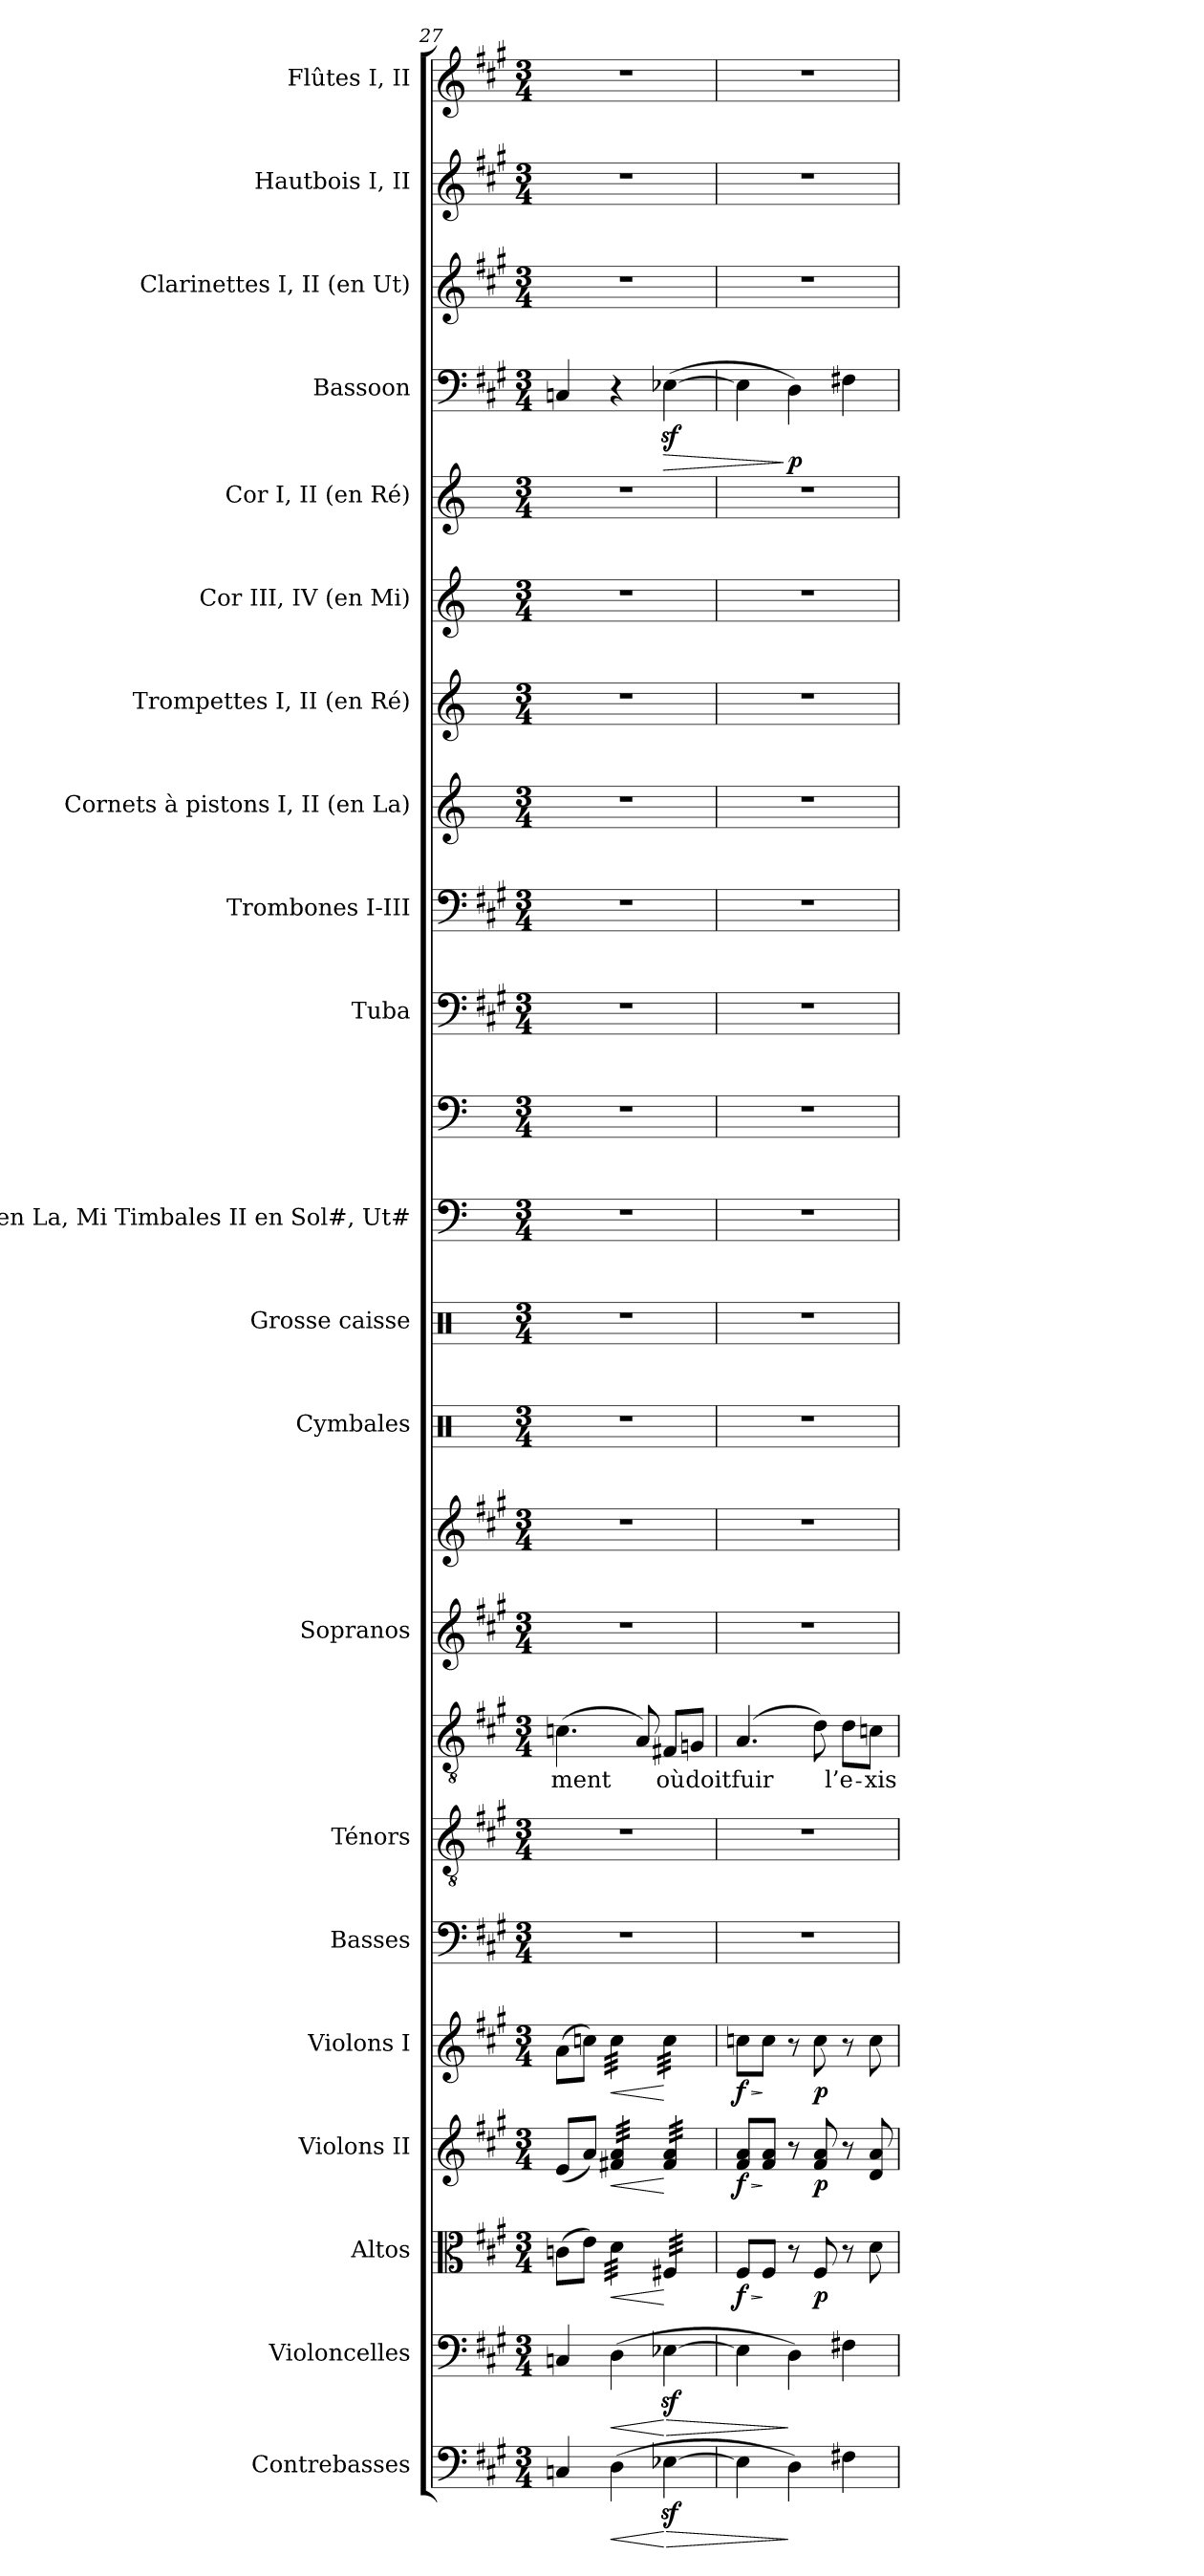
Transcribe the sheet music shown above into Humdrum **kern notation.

**kern	**dynam	**kern	**dynam	**kern	**dynam	**kern	**dynam	**kern	**dynam	**kern	**kern	**kern	**text	**kern	**kern	**kern	**kern	**kern	**kern	**kern	**kern	**kern	**kern	**kern	**kern	**kern	**dynam	**kern	**kern	**kern
*part21	*part21	*part20	*part20	*part19	*part19	*part18	*part18	*part17	*part17	*part16	*part15	*part15	*part15	*part14	*part14	*part13	*part12	*part11	*part11	*part10	*part9	*part8	*part7	*part6	*part5	*part4	*part4	*part3	*part2	*part1
*staff24	*staff24	*staff23	*staff23	*staff22	*staff22	*staff21	*staff21	*staff20	*staff20	*staff19	*staff18	*staff17	*staff17	*staff16	*staff15	*staff14	*staff13	*staff12	*staff11	*staff10	*staff9	*staff8	*staff7	*staff6	*staff5	*staff4	*staff4	*staff3	*staff2	*staff1
*I"Contrebasses	*	*I"Violoncelles	*	*I"Altos	*	*I"Violons II	*	*I"Violons I	*	*I"Basses	*I"Ténors	*	*	*I"Sopranos	*	*I"Cymbales	*I"Grosse caisse	*I"I en La, Mi  Timbales       II en Sol#, Ut#	*	*I"Tuba	*I"Trombones I-III	*I"Cornets à pistons I, II (en La)	*I"Trompettes I, II (en Ré)	*I"Cor III, IV (en Mi)	*I"Cor I, II (en Ré)	*I"Bassoon	*	*I"Clarinettes I, II (en Ut)	*I"Hautbois I, II	*I"Flûtes I, II
*I'Cb.	*	*I'Vlles	*	*I'Altos	*	*I'Vns II	*	*I'Vns I	*	*I'Basses	*I'Tén.	*	*	*I'Sopr.	*	*I'Cym.	*I'G. c.	*I'Timb.	*	*I'Tb.	*I'Trb.	*I'C.à p. (La)	*I'Tr. (Ré)	*I'Cor (Mi)	*I'Cor (Ré)	*	*	*I'Cl. (Ut)	*I'Hb.	*I'Fl.
*clefF4	*	*clefF4	*	*clefC3	*	*clefG2	*	*clefG2	*	*clefF4	*clefGv2	*clefGv2	*	*clefG2	*clefG2	*clefX	*clefX	*clefF4	*clefF4	*clefF4	*clefF4	*clefG2	*clefG2	*clefG2	*clefG2	*clefF4	*	*clefG2	*clefG2	*clefG2
*ITrd7c12	*	*	*	*	*	*	*	*	*	*	*ITrd7c12	*ITrd7c12	*	*	*	*	*	*	*	*	*	*ITrd2c3	*ITrd-1c-2	*ITrd5c8	*ITrd6c10	*	*	*	*	*
*k[f#c#g#]	*	*k[f#c#g#]	*	*k[f#c#g#]	*	*k[f#c#g#]	*	*k[f#c#g#]	*	*k[f#c#g#]	*k[f#c#g#]	*k[f#c#g#]	*	*k[f#c#g#]	*k[f#c#g#]	*k[]	*k[]	*k[]	*k[]	*k[f#c#g#]	*k[f#c#g#]	*k[f#c#g#]	*k[f#c#]	*k[f#c#g#d#]	*k[f#c#]	*k[f#c#g#]	*	*k[f#c#g#]	*k[f#c#g#]	*k[f#c#g#]
*A:	*	*A:	*	*A:	*	*A:	*	*A:	*	*A:	*A:	*A:	*	*A:	*A:	*C:	*C:	*C:	*C:	*A:	*A:	*A:	*D:	*E:	*D:	*A:	*	*A:	*A:	*A:
*M3/4	*	*M3/4	*	*M3/4	*	*M3/4	*	*M3/4	*	*M3/4	*M3/4	*M3/4	*	*M3/4	*M3/4	*M3/4	*M3/4	*M3/4	*M3/4	*M3/4	*M3/4	*M3/4	*M3/4	*M3/4	*M3/4	*M3/4	*	*M3/4	*M3/4	*M3/4
=27	=27	=27	=27	=27	=27	=27	=27	=27	=27	=27	=27	=27	=27	=27	=27	=27	=27	=27	=27	=27	=27	=27	=27	=27	=27	=27	=27	=27	=27	=27
!	!	!	!	!	!	!	!	!	!	!LO:N:vis=1	!LO:N:vis=1	!	!	!	!	!	!	!	!	!	!	!	!	!	!	!	!	!	!	!
!	!	!	!	!	!	!	!	!	!	!	!	!	!LO:LY:b:color=#000000	!LO:N:vis=1	!LO:N:vis=1	!LO:N:vis=1	!LO:N:vis=1	!LO:N:vis=1	!LO:N:vis=1	!LO:N:vis=1	!LO:N:vis=1	!LO:N:vis=1	!LO:N:vis=1	!LO:N:vis=1	!LO:N:vis=1	!	!	!LO:N:vis=1	!LO:N:vis=1	!LO:N:vis=1
4CCni/	.	4Cni/	.	(8cni\L	.	(8ei/L	.	(8ai\L	.	2.r	2.r	(4.Cni\	-ment	2.r	2.r	2.r	2.r	2.r	2.r	2.r	2.r	2.r	2.r	2.r	2.r	4Cni/	.	2.r	2.r	2.r
.	.	.	.	8ei\J)	.	8ai/J)	.	8ccni\J)	.	.	.	.	.	.	.	.	.	.	.	.	.	.	.	.	.	.	.	.	.	.
!	!LO:HP:b	!	!LO:HP:b	!	!LO:HP:b	!	!LO:HP:b	!	!LO:HP:b	!	!	!	!	!	!	!	!	!	!	!	!	!	!	!	!	!	!	!	!	!
*	*	*	*	*tremolo	*	*	*	*	*	*	*	*	*	*	*	*	*	*	*	*	*	*	*	*	*	*	*	*	*	*
*	*	*	*	*	*	*tremolo	*	*	*	*	*	*	*	*	*	*	*	*	*	*	*	*	*	*	*	*	*	*	*	*
*	*	*	*	*	*	*	*	*tremolo	*	*	*	*	*	*	*	*	*	*	*	*	*	*	*	*	*	*	*	*	*	*
(4DDi\	<	(4Di\	<	32di\LLL	<	32f#Xi/ 32aiLLL	<	32cci\LLL	<	.	.	.	.	.	.	.	.	.	.	.	.	.	.	.	.	4r	.	.	.	.
.	.	.	.	32di\	.	32f#Xi/ 32ai	.	32cci\	.	.	.	.	.	.	.	.	.	.	.	.	.	.	.	.	.	.	.	.	.	.
.	.	.	.	32di\	.	32f#Xi/ 32ai	.	32cci\	.	.	.	.	.	.	.	.	.	.	.	.	.	.	.	.	.	.	.	.	.	.
.	.	.	.	32di\	.	32f#Xi/ 32ai	.	32cci\	.	.	.	.	.	.	.	.	.	.	.	.	.	.	.	.	.	.	.	.	.	.
.	.	.	.	32di\	.	32f#Xi/ 32ai	.	32cci\	.	.	.	8AAi/)	.	.	.	.	.	.	.	.	.	.	.	.	.	.	.	.	.	.
.	.	.	.	32di\	.	32f#Xi/ 32ai	.	32cci\	.	.	.	.	.	.	.	.	.	.	.	.	.	.	.	.	.	.	.	.	.	.
.	.	.	.	32di\	.	32f#Xi/ 32ai	.	32cci\	.	.	.	.	.	.	.	.	.	.	.	.	.	.	.	.	.	.	.	.	.	.
.	.	.	.	32di\JJJ	.	32f#Xi/ 32aiJJJ	.	32cci\JJJ	.	.	.	.	.	.	.	.	.	.	.	.	.	.	.	.	.	.	.	.	.	.
!	!LO:HP:n=1:b	!	!LO:HP:n=1:b	!	!	!	!	!	!	!	!	!	!	!	!	!	!	!	!	!	!	!	!	!	!	!	!	!	!	!
!	!	!	!	!	!	!	!	!	!	!	!	!	!LO:LY:b:color=#000000	!	!	!	!	!	!	!	!	!	!	!	!	!	!LO:HP:b	!	!	!
[>4EE-Xzi\	[ >	[>4E-Xzi\	[ >	32F#Xi/LLL	[	32f#i/ 32aiLLL	[	32cci\LLL	[	.	.	8FF#Xi/L	où	.	.	.	.	.	.	.	.	.	.	.	.	([>4E-Xzi\	>	.	.	.
.	.	.	.	32F#Xi/	.	32f#i/ 32ai	.	32cci\	.	.	.	.	.	.	.	.	.	.	.	.	.	.	.	.	.	.	.	.	.	.
.	.	.	.	32F#Xi/	.	32f#i/ 32ai	.	32cci\	.	.	.	.	.	.	.	.	.	.	.	.	.	.	.	.	.	.	.	.	.	.
.	.	.	.	32F#Xi/	.	32f#i/ 32ai	.	32cci\	.	.	.	.	.	.	.	.	.	.	.	.	.	.	.	.	.	.	.	.	.	.
!	!	!	!	!	!	!	!	!	!	!	!	!	!LO:LY:b:color=#000000	!	!	!	!	!	!	!	!	!	!	!	!	!	!	!	!	!
.	.	.	.	32F#Xi/	.	32f#i/ 32ai	.	32cci\	.	.	.	8GGni/J	doit	.	.	.	.	.	.	.	.	.	.	.	.	.	.	.	.	.
.	.	.	.	32F#Xi/	.	32f#i/ 32ai	.	32cci\	.	.	.	.	.	.	.	.	.	.	.	.	.	.	.	.	.	.	.	.	.	.
.	.	.	.	32F#Xi/	.	32f#i/ 32ai	.	32cci\	.	.	.	.	.	.	.	.	.	.	.	.	.	.	.	.	.	.	.	.	.	.
.	.	.	.	32F#Xi/JJJ	.	32f#i/ 32aiJJJ	.	32cci\JJJ	.	.	.	.	.	.	.	.	.	.	.	.	.	.	.	.	.	.	.	.	.	.
*	*	*	*	*	*	*	*	*Xtremolo	*	*	*	*	*	*	*	*	*	*	*	*	*	*	*	*	*	*	*	*	*	*
*	*	*	*	*	*	*Xtremolo	*	*	*	*	*	*	*	*	*	*	*	*	*	*	*	*	*	*	*	*	*	*	*	*
*	*	*	*	*Xtremolo	*	*	*	*	*	*	*	*	*	*	*	*	*	*	*	*	*	*	*	*	*	*	*	*	*	*
=28	=28	=28	=28	=28	=28	=28	=28	=28	=28	=28	=28	=28	=28	=28	=28	=28	=28	=28	=28	=28	=28	=28	=28	=28	=28	=28	=28	=28	=28	=28
!	!	!	!	!	!LO:HP:b	!	!LO:HP:b	!	!LO:HP:b	!LO:N:vis=1	!LO:N:vis=1	!	!	!	!	!	!	!	!	!	!	!	!	!	!	!	!	!	!	!
!	!	!	!	!	!	!	!	!	!	!	!	!	!LO:LY:b:color=#000000	!LO:N:vis=1	!LO:N:vis=1	!LO:N:vis=1	!LO:N:vis=1	!LO:N:vis=1	!LO:N:vis=1	!LO:N:vis=1	!LO:N:vis=1	!LO:N:vis=1	!LO:N:vis=1	!LO:N:vis=1	!LO:N:vis=1	!	!	!LO:N:vis=1	!LO:N:vis=1	!LO:N:vis=1
4EE-i\]	.	4E-i\]	.	8F#i/L	> f	8f#i/ 8ai/L	> f	8ccni\L	> f	2.r	2.r	(4.AAi/	fuir	2.r	2.r	2.r	2.r	2.r	2.r	2.r	2.r	2.r	2.r	2.r	2.r	4E-i\]	.	2.r	2.r	2.r
.	.	.	.	8F#i/J	]	8f#i/ 8ai/J	]	8cci\J	]	.	.	.	.	.	.	.	.	.	.	.	.	.	.	.	.	.	.	.	.	.
4DDi\)	]	4Di\)	]	8r	.	8r	.	8r	.	.	.	.	.	.	.	.	.	.	.	.	.	.	.	.	.	4Di\)	] p	.	.	.
.	.	.	.	8F#i/	p	8f#i/ 8ai	p	8cci\	p	.	.	8Di\)	.	.	.	.	.	.	.	.	.	.	.	.	.	.	.	.	.	.
!	!	!	!	!	!	!	!	!	!	!	!	!	!LO:LY:b:color=#000000	!	!	!	!	!	!	!	!	!	!	!	!	!	!	!	!	!
4FF#Xi\	.	4F#Xi\	.	8r	.	8r	.	8r	.	.	.	8Di\L	l’e-	.	.	.	.	.	.	.	.	.	.	.	.	4F#Xi\	.	.	.	.
!	!	!	!	!	!	!	!	!	!	!	!	!	!LO:LY:b:color=#000000	!	!	!	!	!	!	!	!	!	!	!	!	!	!	!	!	!
.	.	.	.	8di\	.	8di/ 8ai	.	8cci\	.	.	.	8Cni\J	-xis-	.	.	.	.	.	.	.	.	.	.	.	.	.	.	.	.	.
=	=	=	=	=	=	=	=	=	=	=	=	=	=	=	=	=	=	=	=	=	=	=	=	=	=	=	=	=	=	=
*-	*-	*-	*-	*-	*-	*-	*-	*-	*-	*-	*-	*-	*-	*-	*-	*-	*-	*-	*-	*-	*-	*-	*-	*-	*-	*-	*-	*-	*-	*-
